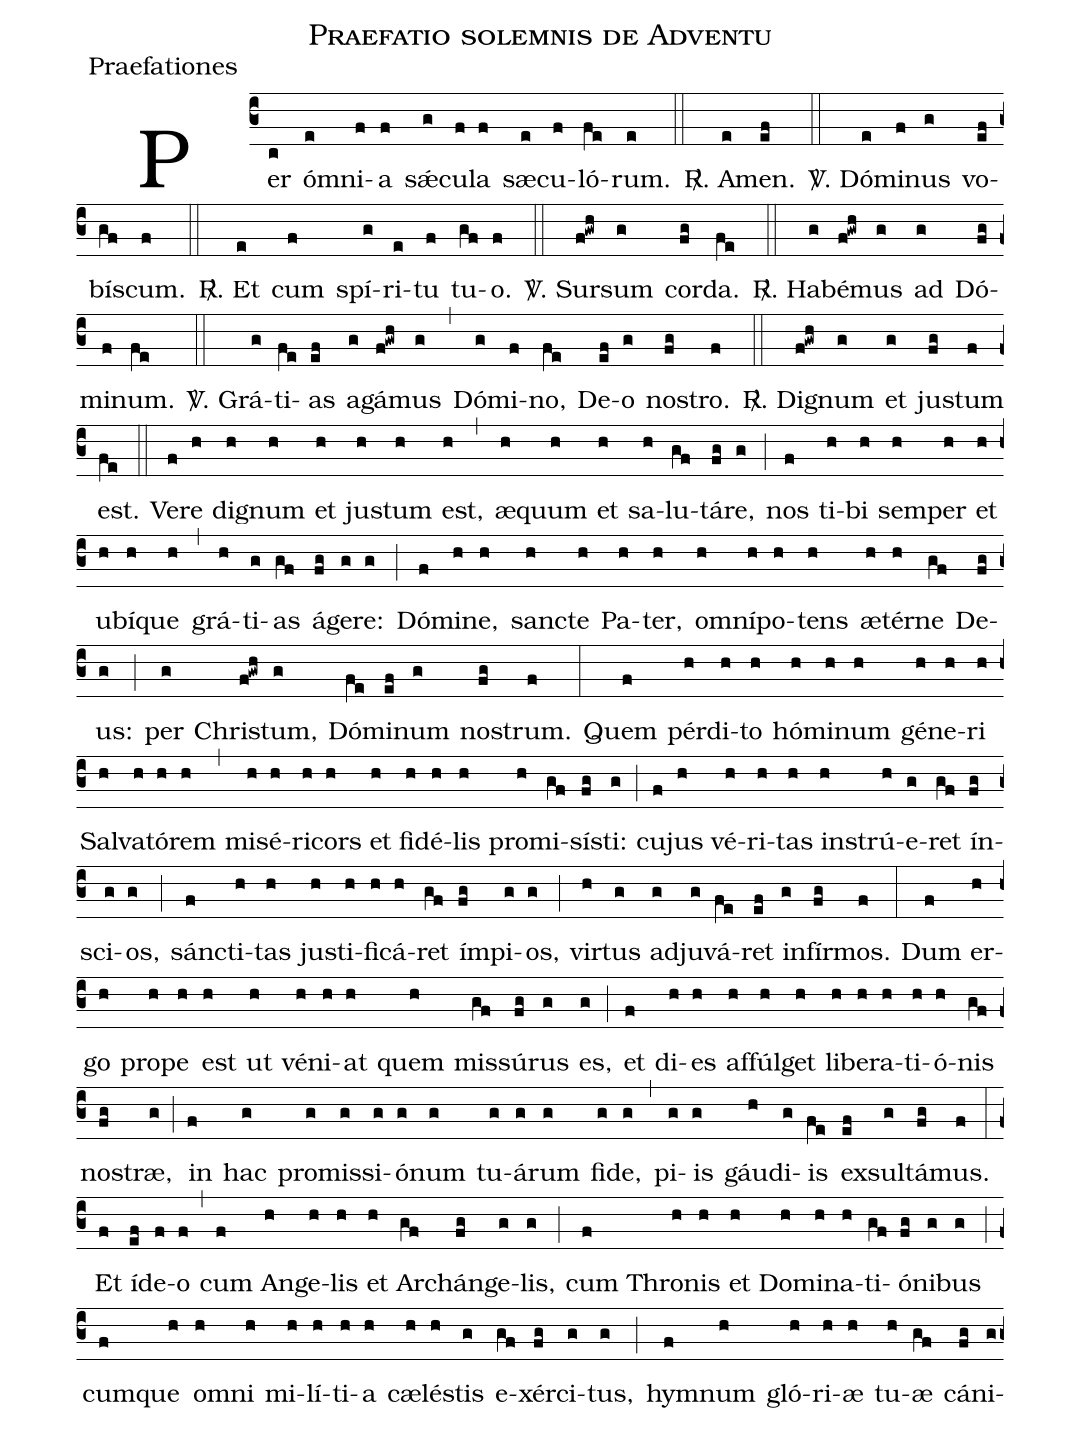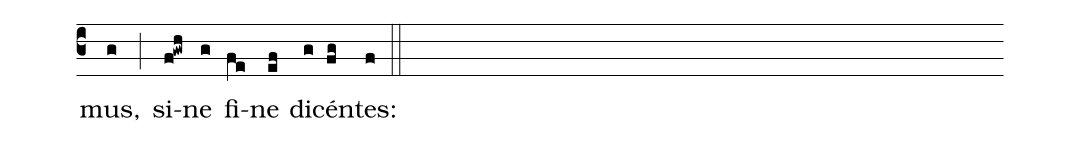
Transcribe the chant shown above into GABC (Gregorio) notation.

name:Praefatio solemnis de Adventu;
office-part:Praefationes;
%%
(c3)Per(c) óm(e)ni(f)a(f) sǽ(g)cu(f)la(f) sæ(e)cu(f)ló(fe)rum.(e) (::)   <sp>R/</sp>. A(e)men.(ef) (::)
<sp>V/</sp>. Dó(e)mi(f)nus(g) vo(ef)bí(gf)scum.(f) (::)   <sp>R/</sp>. Et(e) cum(f) spí(g)ri(e)tu(f) tu(gf)o.(f) (::)
<sp>V/</sp>. Sur(f!gwh)sum(g) cor(fg)da.(fe) (::)   <sp>R/</sp>. Ha(g)bé(f!gwh)mus(g) ad(g) Dó(fg)mi(f)num.(fe) (::)
<sp>V/</sp>. Grá(g)ti(fe)as(ef) a(g)gá(f!gwh)mus(g) (,) Dó(g)mi(f)no,(fe) De(ef)o(g) no(fg)stro.(f) (::)   <sp>R/</sp>. Di(f!gwh)gnum(g) et(g) ju(fg)stum(f) est.(fe) (::)
Ve(f)re(h) di(h)gnum(h) et(h) ju(h)stum(h) est,(h) (,) æ(h)quum(h) et(h) sa(h)lu(gf)tá(fg)re,(g) (;)
nos(f) ti(h)bi(h) sem(h)per(h) et(h) u(h)bí(h)que(h) (,) grá(h)ti(g)as(gf) á(fg)ge(g)re:(g) (;)
Dó(f)mi(h)ne,(h) san(h)cte(h) Pa(h)ter,(h) om(h)ní(h)po(h)tens(h) æ(h)tér(h)ne(gf) De(fg)us:(g) (;)
per(g) Chri(f!gwh)stum,(g) Dó(fe)mi(ef)num(g) no(fg)strum.(f) (:)
Quem(f) pér(h)di(h)to(h) hó(h)mi(h)num(h) gé(h)ne(h)ri(h) Sal(h)va(h)tó(h)rem(h) (,)
mi(h)sé(h)ri(h)cors(h) et(h) fi(h)dé(h)lis(h) pro(h)mi(gf)sí(fg)sti:(g) (;)
cu(f)jus(h) vé(h)ri(h)tas(h) in(h)strú(h)e(g)ret(gf) ín(fg)sci(g)os,(g) (;)
sán(f)cti(h)tas(h) ju(h)sti(h)fi(h)cá(h)ret(gf) ím(fg)pi(g)os,(g) (;)
vir(h)tus(g) ad(g)ju(g)vá(fe)ret(ef) in(g)fír(fg)mos.(f) (:)
Dum(f) er(h)go(h) pro(h)pe(h) est(h) ut(h) vé(h)ni(h)at(h) quem(h) mis(gf)sú(fg)rus(g) es,(g) (;)
et(f) di(h)es(h) af(h)fúl(h)get(h) li(h)be(h)ra(h)ti(h)ó(h)nis(gf) no(fg)stræ,(g) (;)
in(f) hac(g) pro(g)mis(g)si(g)ó(g)num(g) tu(g)á(g)rum(g) fi(g)de,(g) (,)
pi(g)is(g) gáu(h)di(g)is(fe) ex(ef)sul(g)tá(fg)mus.(f) (:)
Et(f) í(ef)de(f)o(f) (,) cum(f) An(h)ge(h)lis(h) et(h) Ar(gf)chán(fg)ge(g)lis,(g) (;)
cum(f) Thro(h)nis(h) et(h) Do(h)mi(h)na(h)ti(gf)ó(fg)ni(g)bus(g) (;)
cum(f)que(h) om(h)ni(h) mi(h)lí(h)ti(h)a(h) cæ(h)lé(h)stis(g) e(gf)xér(fg)ci(g)tus,(g) (;)
hym(f)num(h) gló(h)ri(h)æ(h) tu(h)æ(gf) cá(fg)ni(g)mus,(g) (;) si(f!gwh)ne(g) fi(fe)ne(ef) di(g)cén(fg)tes:(f) (::)
